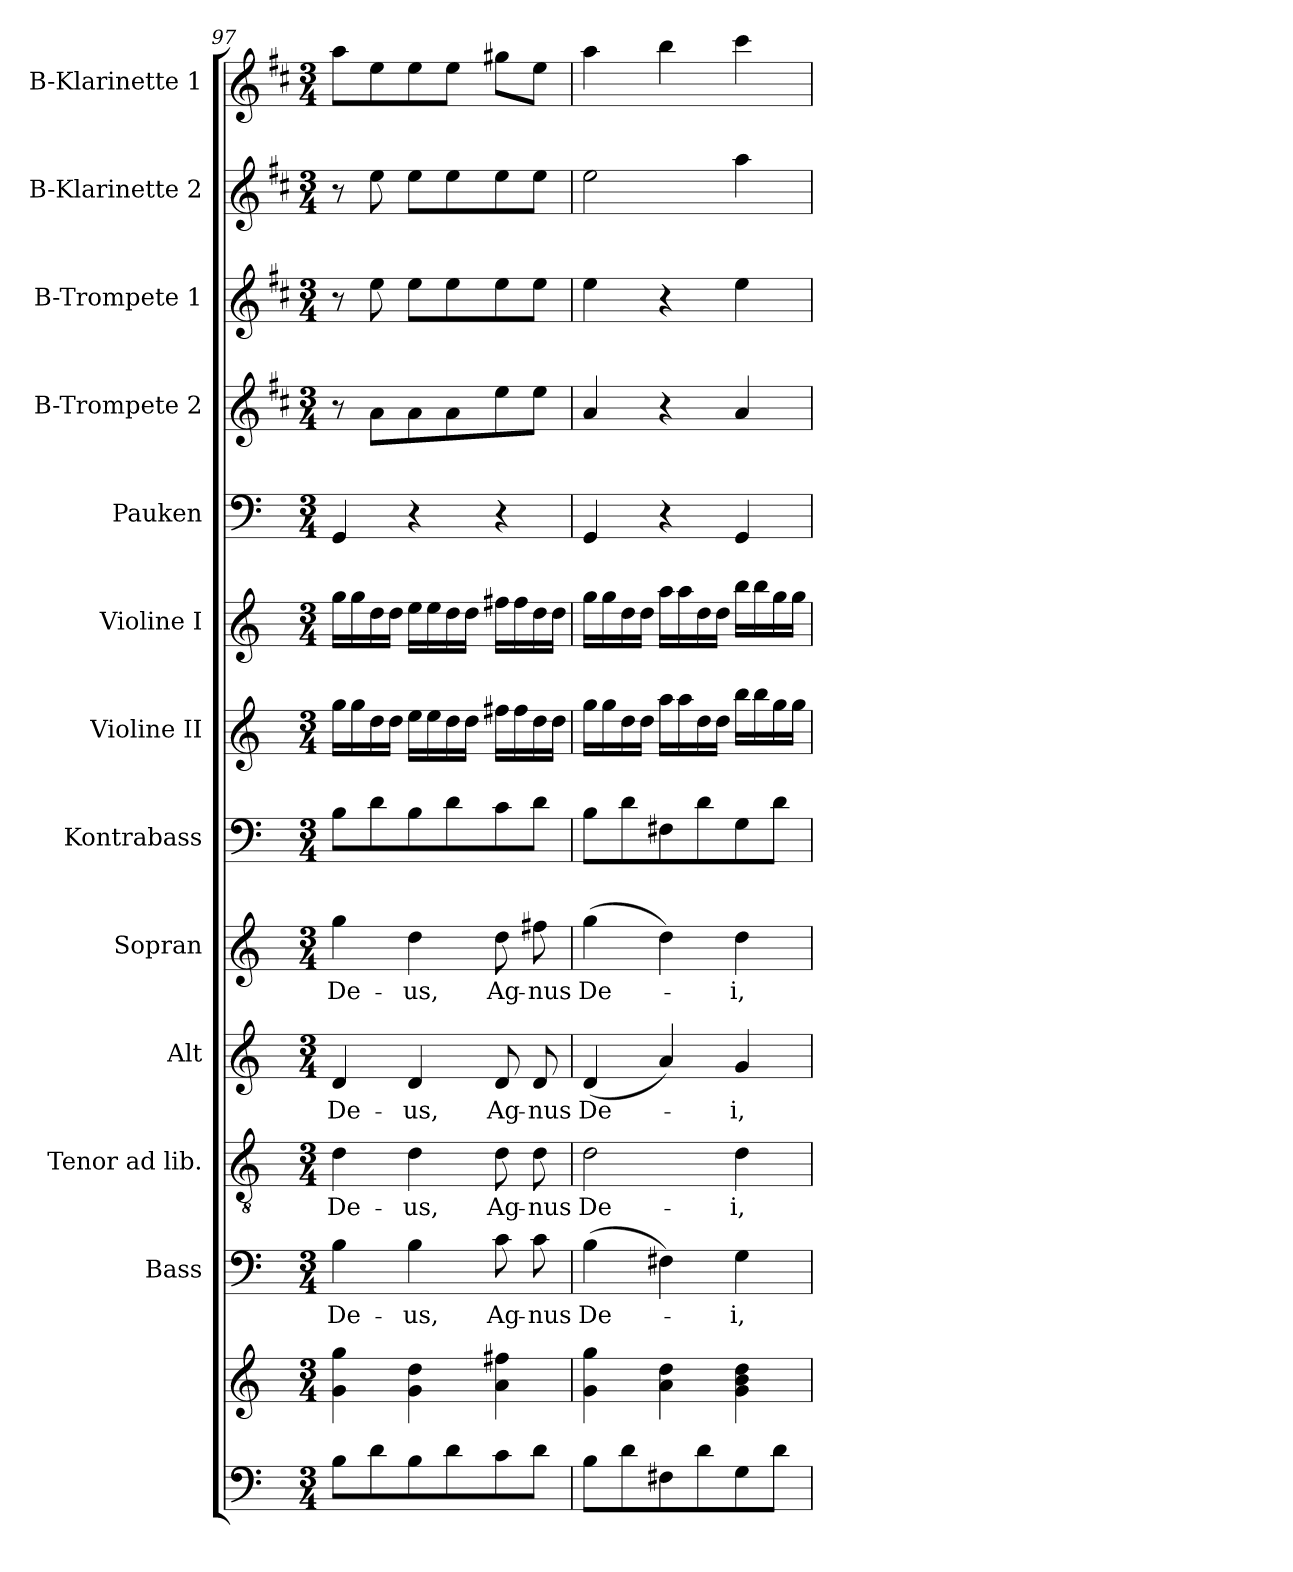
**kern	**kern	**kern	**text	**kern	**text	**kern	**text	**kern	**text	**kern	**kern	**kern	**kern	**kern	**kern	**kern	**kern
*part13	*part13	*part12	*part12	*part11	*part11	*part10	*part10	*part9	*part9	*part8	*part7	*part6	*part5	*part4	*part3	*part2	*part1
*staff14	*staff13	*staff12	*staff12	*staff11	*staff11	*staff10	*staff10	*staff9	*staff9	*staff8	*staff7	*staff6	*staff5	*staff4	*staff3	*staff2	*staff1
*	*	*I"Bass	*	*I"Tenor ad lib.	*	*I"Alt	*	*I"Sopran	*	*I"Kontrabass	*I"Violine II	*I"Violine I	*I"Pauken	*I"B-Trompete 2	*I"B-Trompete 1	*I"B-Klarinette 2	*I"B-Klarinette 1
*	*	*I'B.	*	*I'T.	*	*I'A.	*	*I'S.	*	*I'Kb.	*I'Vl. II	*I'Vl. I	*I'Pk.	*I'Trp. 2	*I'Trp. 1	*I'B Kl. 2	*I'B Kl. 1
*clefF4	*clefG2	*clefF4	*	*clefGv2	*	*clefG2	*	*clefG2	*	*clefF4	*clefG2	*clefG2	*clefF4	*clefG2	*clefG2	*clefG2	*clefG2
*	*	*	*	*	*	*	*	*	*	*ITrd7c12	*	*	*	*ITrd1c2	*ITrd1c2	*ITrd1c2	*ITrd1c2
*k[]	*k[]	*k[]	*	*k[]	*	*k[]	*	*k[]	*	*k[]	*k[]	*k[]	*k[]	*k[]	*k[]	*k[]	*k[]
*C:	*C:	*C:	*	*C:	*	*C:	*	*C:	*	*C:	*C:	*C:	*C:	*C:	*C:	*C:	*C:
*M3/4	*M3/4	*M3/4	*	*M3/4	*	*M3/4	*	*M3/4	*	*M3/4	*M3/4	*M3/4	*M3/4	*M3/4	*M3/4	*M3/4	*M3/4
=97	=97	=97	=97	=97	=97	=97	=97	=97	=97	=97	=97	=97	=97	=97	=97	=97	=97
!	!	!	!LO:LY:b	!	!LO:LY:b	!	!LO:LY:b	!	!LO:LY:b	!	!	!	!	!	!	!	!
8B\L	4g\ 4gg\	4B\	De-	4d\	De-	4d/	De-	4gg\	De-	8BB\L	16gg\LL	16gg\LL	4GG/	8r	8r	8r	8gg\L
.	.	.	.	.	.	.	.	.	.	.	16gg\	16gg\	.	.	.	.	.
8d\	.	.	.	.	.	.	.	.	.	8D\	16dd\	16dd\	.	8g\L	8dd\	8dd\	8dd\
.	.	.	.	.	.	.	.	.	.	.	16dd\JJ	16dd\JJ	.	.	.	.	.
!	!	!	!LO:LY:b	!	!LO:LY:b	!	!LO:LY:b	!	!LO:LY:b	!	!	!	!	!	!	!	!
8B\	4g\ 4dd\	4B\	-us,	4d\	-us,	4d/	-us,	4dd\	-us,	8BB\	16ee\LL	16ee\LL	4r	8g\	8dd\L	8dd\L	8dd\
.	.	.	.	.	.	.	.	.	.	.	16ee\	16ee\	.	.	.	.	.
8d\	.	.	.	.	.	.	.	.	.	8D\	16dd\	16dd\	.	8g\	8dd\	8dd\	8dd\J
.	.	.	.	.	.	.	.	.	.	.	16dd\JJ	16dd\JJ	.	.	.	.	.
!	!	!	!LO:LY:b	!	!LO:LY:b	!	!LO:LY:b	!	!LO:LY:b	!	!	!	!	!	!	!	!
8c\	4a\ 4ff#X\	8c\	Ag-	8d\	Ag-	8d/	Ag-	8dd\	Ag-	8C\	16ff#X\LL	16ff#X\LL	4r	8dd\	8dd\	8dd\	8ff#X\L
.	.	.	.	.	.	.	.	.	.	.	16ff#\	16ff#\	.	.	.	.	.
!	!	!	!LO:LY:b	!	!LO:LY:b	!	!LO:LY:b	!	!LO:LY:b	!	!	!	!	!	!	!	!
8d\J	.	8c\	-nus	8d\	-nus	8d/	-nus	8ff#X\	-nus	8D\J	16dd\	16dd\	.	8dd\J	8dd\J	8dd\J	8dd\J
.	.	.	.	.	.	.	.	.	.	.	16dd\JJ	16dd\JJ	.	.	.	.	.
=98	=98	=98	=98	=98	=98	=98	=98	=98	=98	=98	=98	=98	=98	=98	=98	=98	=98
!	!	!	!LO:LY:b	!	!LO:LY:b	!	!LO:LY:b	!	!LO:LY:b	!	!	!	!	!	!	!	!
8B\L	4g\ 4gg\	(>4B\	De-	2d\	De-	(<4d/	De-	(>4gg\	De-	8BB\L	16gg\LL	16gg\LL	4GG/	4g/	4dd\	2dd\	4gg\
.	.	.	.	.	.	.	.	.	.	.	16gg\	16gg\	.	.	.	.	.
8d\	.	.	.	.	.	.	.	.	.	8D\	16dd\	16dd\	.	.	.	.	.
.	.	.	.	.	.	.	.	.	.	.	16dd\JJ	16dd\JJ	.	.	.	.	.
8F#X\	4a\ 4dd\	4F#X\)	.	.	.	4a/)	.	4dd\)	.	8FF#X\	16aa\LL	16aa\LL	4r	4r	4r	.	4aa\
.	.	.	.	.	.	.	.	.	.	.	16aa\	16aa\	.	.	.	.	.
8d\	.	.	.	.	.	.	.	.	.	8D\	16dd\	16dd\	.	.	.	.	.
.	.	.	.	.	.	.	.	.	.	.	16dd\JJ	16dd\JJ	.	.	.	.	.
!	!	!	!LO:LY:b	!	!LO:LY:b	!	!LO:LY:b	!	!LO:LY:b	!	!	!	!	!	!	!	!
8G\	4g\ 4b\ 4dd\	4G\	-i,	4d\	-i,	4g/	-i,	4dd\	-i,	8GG\	16bb\LL	16bb\LL	4GG/	4g/	4dd\	4gg\	4bb\
.	.	.	.	.	.	.	.	.	.	.	16bb\	16bb\	.	.	.	.	.
8d\J	.	.	.	.	.	.	.	.	.	8D\J	16gg\	16gg\	.	.	.	.	.
.	.	.	.	.	.	.	.	.	.	.	16gg\JJ	16gg\JJ	.	.	.	.	.
=	=	=	=	=	=	=	=	=	=	=	=	=	=	=	=	=	=
*-	*-	*-	*-	*-	*-	*-	*-	*-	*-	*-	*-	*-	*-	*-	*-	*-	*-
